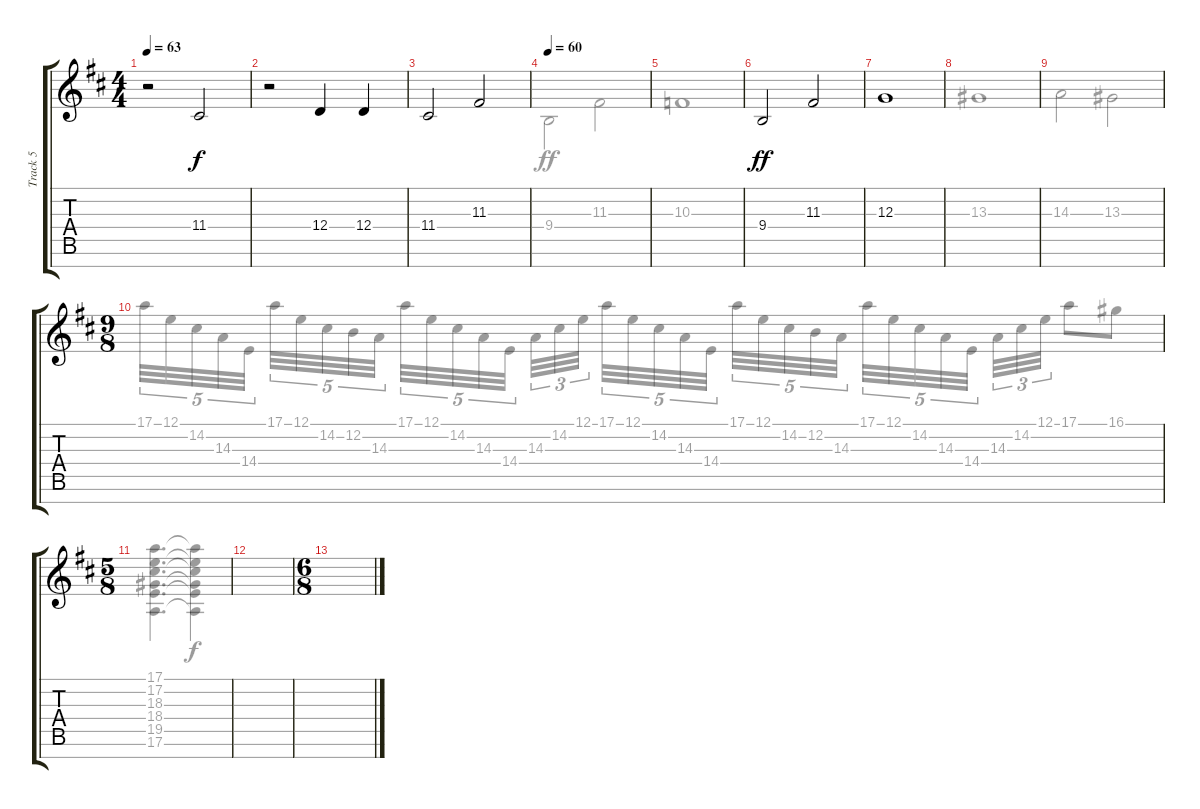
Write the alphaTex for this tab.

\track ("Track 5" "Track 5") {instrument lead8bassandlead}
\staff {score tabs}
\tuning (E4 B3 G3 D3 A2 E2 B1) {hide}
\voice
\ts (4 4)
\tempo 63
\clef g2
\ks d
r.2{dy f} 11.4.2 |
r.2 12.4.4 12.4.4 |
11.4.2 11.3.2 |
\tempo 60
|
|
9.4.2{dy ff} 11.3.2 |
12.3.1 |
|
|
\ts (9 8)
|
\ts (5 8)
|
|
\ts (6 8)
|
|
|
\voice
\clef g2
\ottava regular
\simile none
\ks d
|
|
|
9.4.2{dy ff} 11.3.2 |
10.3.1 |
|
|
13.3.1 |
14.3.2 13.3.2 |
17.1.32{tu (5 4)} 12.1.32{tu (5 4)} 14.2.32{tu (5 4)} 14.3.32{tu (5 4)} 14.4.32{tu (5 4) beam splitsecondary} 17.1.32{tu (5 4)} 12.1.32{tu (5 4)} 14.2.32{tu (5 4)} 12.2.32{tu (5 4)} 14.3.32{tu (5 4) beam splitsecondary} 17.1.32{tu (5 4)} 12.1.32{tu (5 4)} 14.2.32{tu (5 4)} 14.3.32{tu (5 4)} 14.4.32{tu (5 4)} 14.3.32{tu (3 2)} 14.2.32{tu (3 2)} 12.1.32{tu (3 2) beam splitsecondary} 17.1.32{tu (5 4)} 12.1.32{tu (5 4)} 14.2.32{tu (5 4)} 14.3.32{tu (5 4)} 14.4.32{tu (5 4) beam splitsecondary} 17.1.32{tu (5 4)} 12.1.32{tu (5 4)} 14.2.32{tu (5 4)} 12.2.32{tu (5 4)} 14.3.32{tu (5 4) beam splitsecondary} 17.1.32{tu (5 4)} 12.1.32{tu (5 4)} 14.2.32{tu (5 4)} 14.3.32{tu (5 4)} 14.4.32{tu (5 4) beam splitsecondary} 14.3.32{tu (3 2)} 14.2.32{tu (3 2)} 12.1.32{tu (3 2)} 17.1.8 16.1.8 |
(17.1 17.2 18.3 18.4 19.5 17.6).4{d} (17.1{t} 17.2{t} 18.3{t} 18.4{t} 19.5{t} 17.6{t}).4{dy f} |
|
|
|
|
